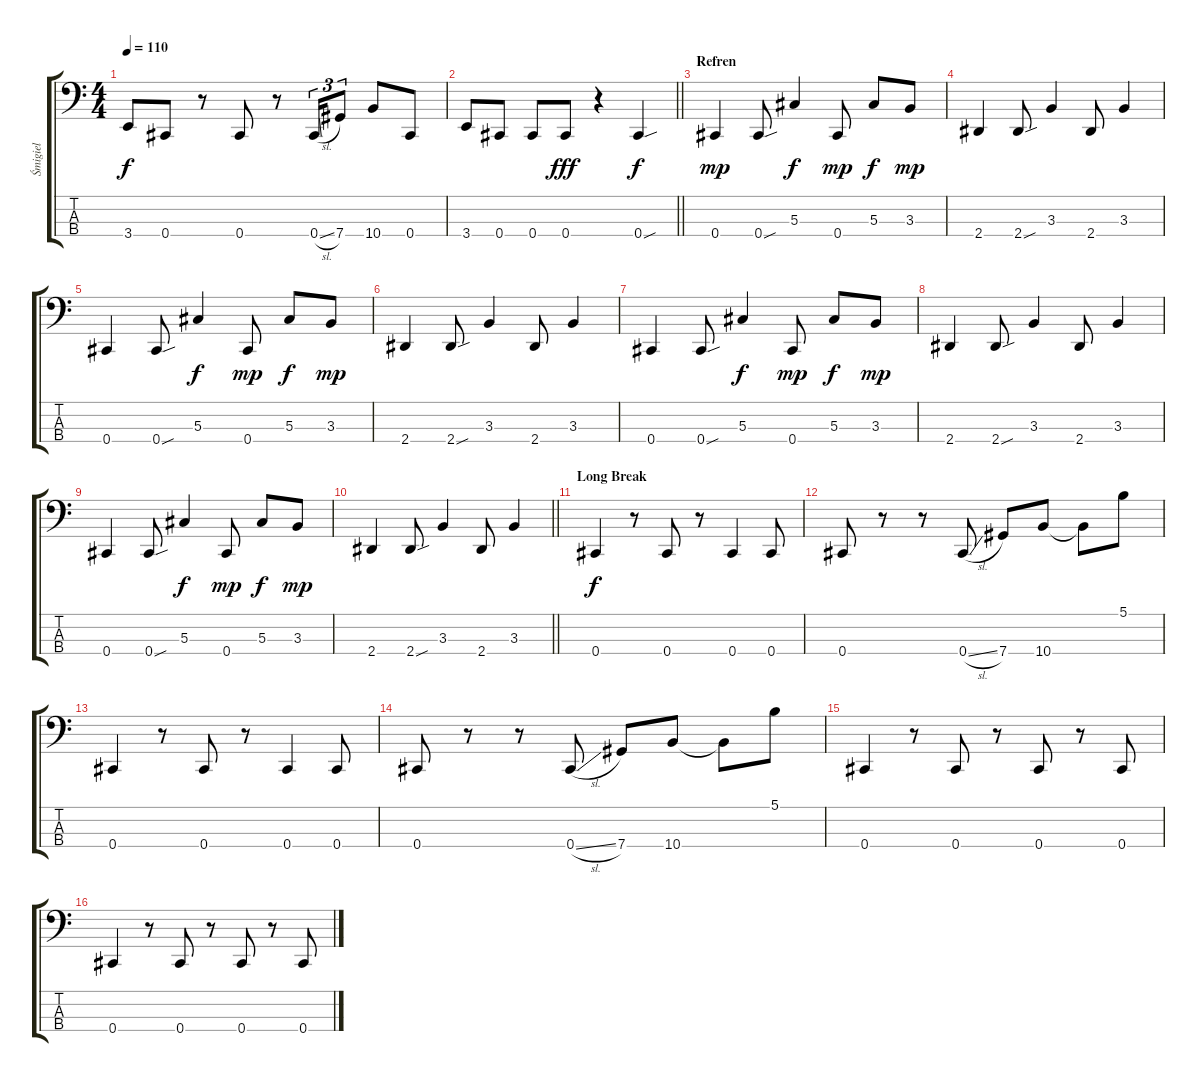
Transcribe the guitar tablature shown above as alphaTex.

\track ("Śmigiel" "Śmigiel") {instrument electricbassfinger}
\staff {score tabs}
\tuning (Gb2 Db2 Ab1 Db1) {hide}
\ts (4 4)
\tempo 110
\clef f4
\ks c
3.4.8{dy f} 0.4.8 r.8 0.4.8 r.8 0.4{sl}.16{tu (3 2)} 7.4.8{tu (3 2)} 10.4.8 0.4.8 |
\barLineRight lightlight
3.4.8 0.4.8 0.4.8 0.4.8{dy fff} r.4 0.4{sou}.4{dy f} |
\section ("" "Refren")
0.4.4{dy mp} 0.4{sou}.8 5.3.4{dy f} 0.4.8{dy mp} 5.3.8{dy f} 3.3.8{dy mp} |
2.4.4 2.4{sou}.8 3.3.4 2.4.8 3.3.4 |
0.4.4 0.4{sou}.8 5.3.4{dy f} 0.4.8{dy mp} 5.3.8{dy f} 3.3.8{dy mp} |
2.4.4 2.4{sou}.8 3.3.4 2.4.8 3.3.4 |
0.4.4 0.4{sou}.8 5.3.4{dy f} 0.4.8{dy mp} 5.3.8{dy f} 3.3.8{dy mp} |
2.4.4 2.4{sou}.8 3.3.4 2.4.8 3.3.4 |
0.4.4 0.4{sou}.8 5.3.4{dy f} 0.4.8{dy mp} 5.3.8{dy f} 3.3.8{dy mp} |
\barLineRight lightlight
2.4.4 2.4{sou}.8 3.3.4 2.4.8 3.3.4 |
\section ("" "Long Break")
0.4.4{dy f} r.8 0.4.8 r.8 0.4.4 0.4.8 |
0.4.8 r.8 r.8 0.4{sl}.8 7.4.8 10.4.8 10.4{t}.8 5.1.8 |
0.4.4 r.8 0.4.8 r.8 0.4.4 0.4.8 |
0.4.8 r.8 r.8 0.4{sl}.8 7.4.8 10.4.8 10.4{t}.8 5.1.8 |
0.4.4 r.8 0.4.8 r.8 0.4.8 r.8 0.4.8 |
0.4.4 r.8 0.4.8 r.8 0.4.8 r.8 0.4.8
